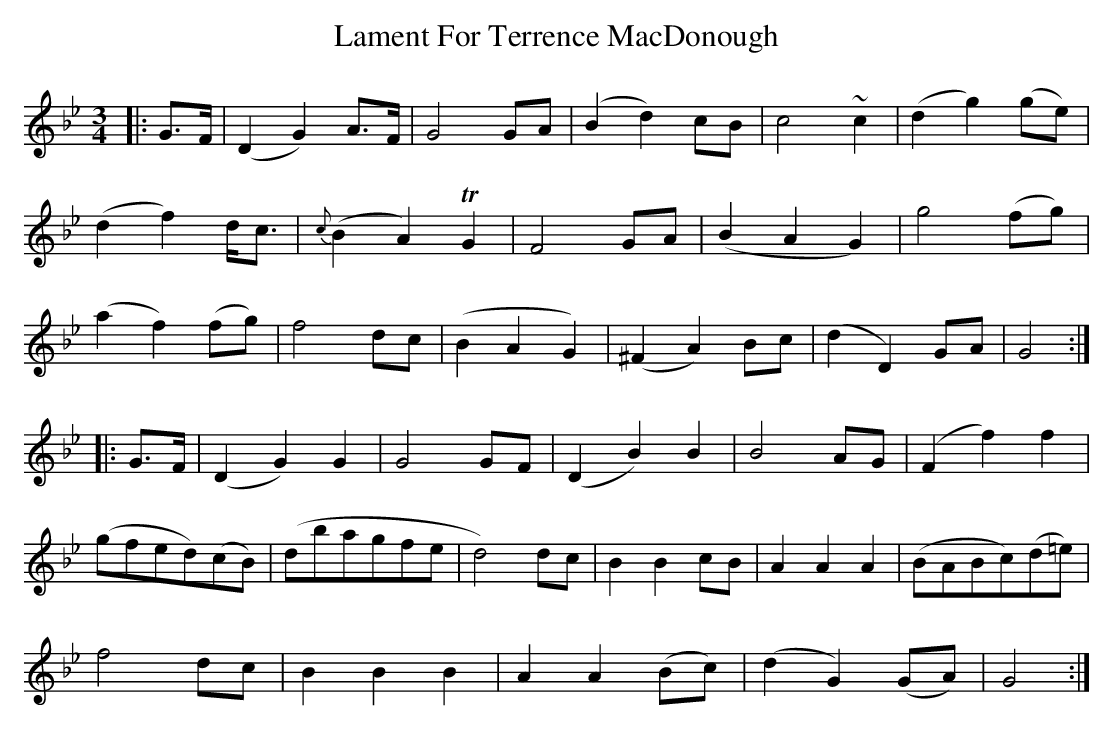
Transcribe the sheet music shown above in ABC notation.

X:1
T: Lament For Terrence MacDonough
M: 3/4
L: 1/8
K: Gmin
|:G>F|(D2G2) A>F|G4 GA|(B2d2) cB|c4 ~c2|(d2g2) (ge)|
(d2f2) d<c|{c}(B2A2) TG2|F4 GA|(B2A2G2)|g4 (fg)|
(a2f2) (fg)|f4 dc|(B2A2G2)|(^F2A2) Bc|(d2D2) GA|G4:|
|:G>F|(D2G2)G2|G4 GF|(D2B2)B2|B4 AG|(F2f2)f2|
(gfed)(cB)|(dbagfe|d4) dc|B2B2 cB|A2A2A2|(BABc)(d=e)|
f4 dc|B2B2B2|A2A2 (Bc)|(d2G2)(GA)|G4:|
